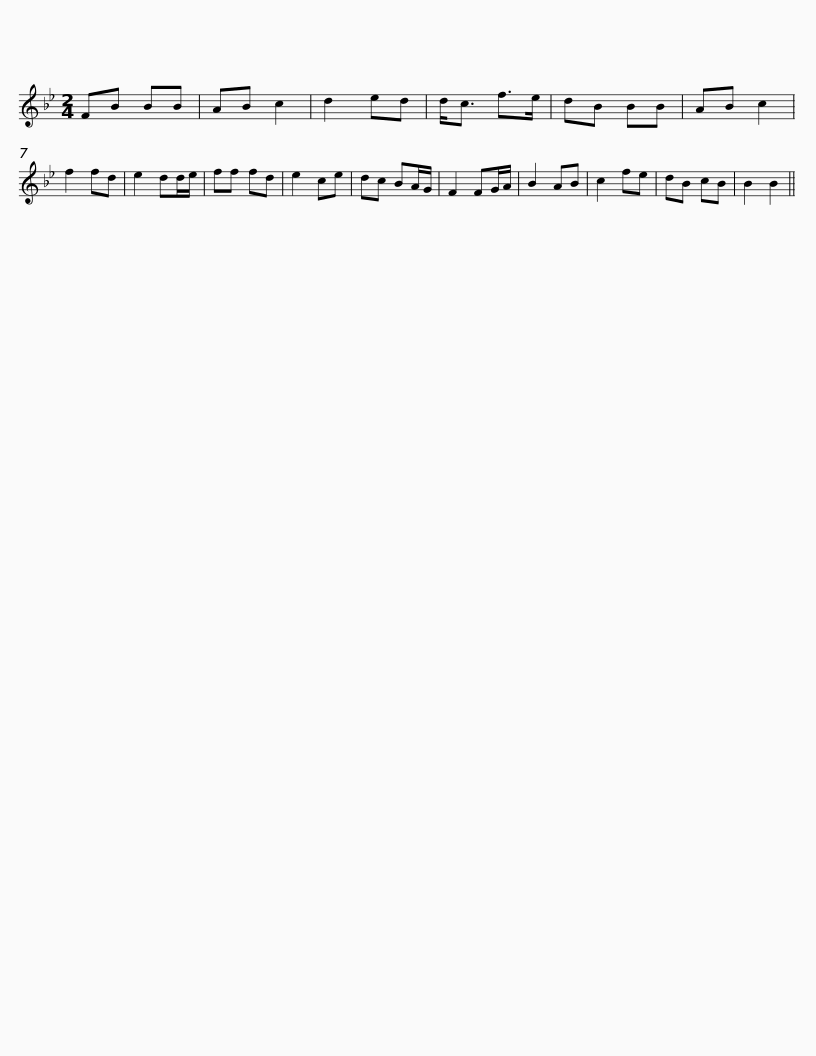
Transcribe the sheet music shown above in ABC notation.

X:1
L:1/8
M:2/4
I:linebreak $
K:Bb
V:1 treble
V:1
 FB BB | AB c2 | d2 ed | d<c f>e | dB BB | %5
 AB c2 | f2 fd | e2 dd/e/ | ff fd | e2 ce | %10
 dc BA/G/ |$ F2 FG/A/ | B2 AB | c2 fe | dB cB | %15
 B2 B2 || %16
